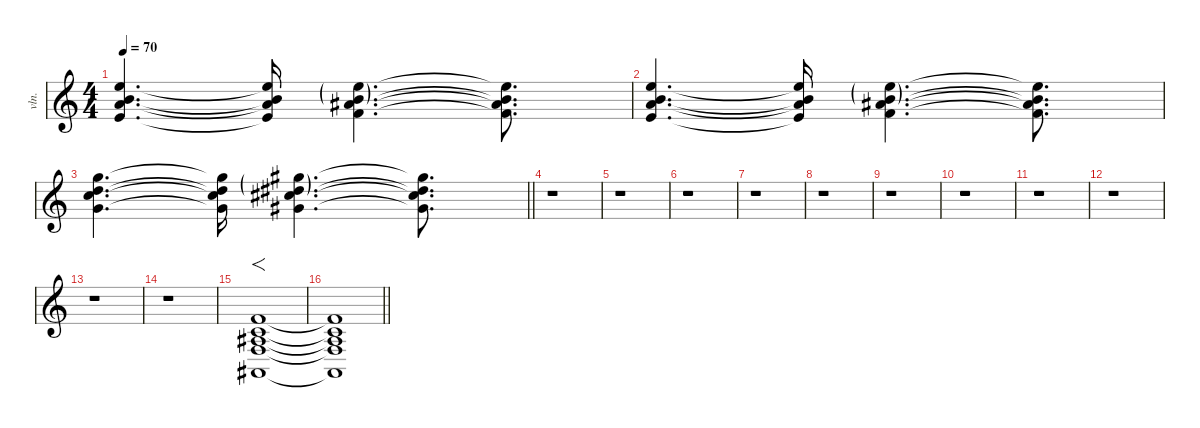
\defaultSystemsLayout 4
\hideDynamics
\bracketExtendMode nobrackets
\otherSystemsTrackNameOrientation horizontal
\track ("Synth" "vln.") {defaultSystemsLayout 8 instrument stringensemble2}
\staff {score}
\tuning (E4 B3 G3 D3 A2 E2)
\ts (4 4)
\tempo 70
\clef g2
\ks c
(12.1 12.2 14.3 14.4).4{d dy f beam Up} (12.1{t} 12.2{t} 14.3{t} 14.4{t}).16{beam Up} (12.1{g} 12.2{g} 15.3{acc #} 15.4).4{d beam Down} (12.1{t} 12.2{t} 15.3{t acc #} 15.4{t}).8{d beam Down} |
(12.1 12.2 14.3 14.4).4{d beam Up} (12.1{t} 12.2{t} 14.3{t} 14.4{t}).16{beam Up} (12.1{g} 12.2{g} 15.3{acc #} 15.4).4{d beam Down} (12.1{t} 12.2{t} 15.3{t acc #} 15.4{t}).8{d beam Down} |
\barLineRight lightlight
(15.1 15.2 17.3 17.4).4{d beam Down} (15.1{t} 15.2{t} 17.3{t} 17.4{t}).16{beam Down} (16.1{g acc #} 16.2{g acc #} 18.3{acc #} 18.4{acc #}).4{d beam Down} (16.1{t acc #} 16.2{t acc #} 18.3{t acc #} 18.4{t acc #}).8{d beam Down} |
r.1{beam Down} |
r.1{beam Down} |
r.1{beam Down} |
r.1{beam Down} |
r.1{beam Down} |
r.1{beam Down} |
r.1{beam Down} |
r.1{beam Down} |
r.1{beam Down} |
r.1{beam Down} |
r.1{beam Down} |
(1.1 1.2 3.3{acc #} 3.4 1.5{acc #}).1{f beam Up} |
\barLineRight lightlight
(1.1{t} 1.2{t} 3.3{t acc #} 3.4{t} 1.5{t acc #}).1{beam Up}
